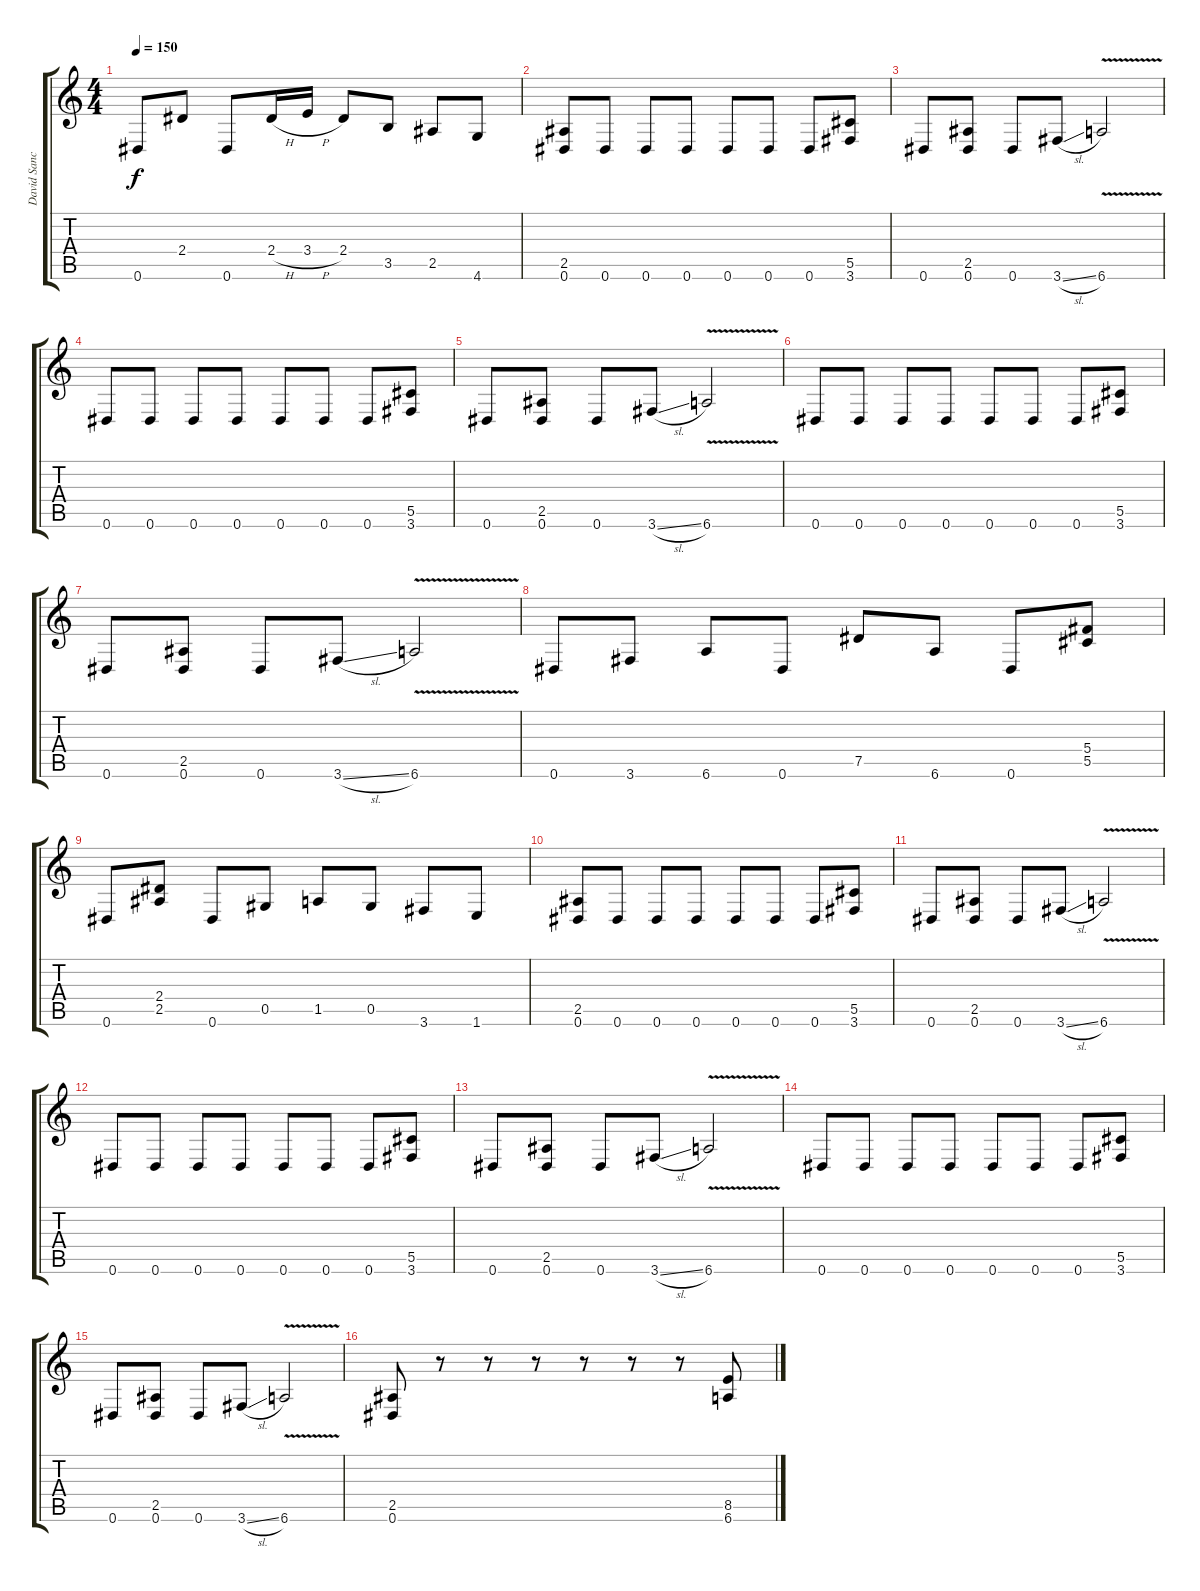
\track ("David Sanchez" "David Sanc") {instrument distortionguitar}
\staff {score tabs}
\tuning (Eb4 Bb3 Gb3 Db3 Ab2 Eb2) {hide}
\ts (4 4)
\tempo 150
\clef g2
\ks c
0.6.8{dy f} 2.4.8 0.6.8 2.4{h}.16 3.4{h}.16 2.4.8 3.5.8 2.5.8 4.6.8 |
(2.5 0.6).8 0.6.8 0.6.8 0.6.8 0.6.8 0.6.8 0.6.8 (5.5 3.6).8 |
0.6.8 (2.5 0.6).8 0.6.8 3.6{sl}.8 6.6{v}.2 |
0.6.8 0.6.8 0.6.8 0.6.8 0.6.8 0.6.8 0.6.8 (5.5 3.6).8 |
0.6.8 (2.5 0.6).8 0.6.8 3.6{sl}.8 6.6{v}.2 |
0.6.8 0.6.8 0.6.8 0.6.8 0.6.8 0.6.8 0.6.8 (5.5 3.6).8 |
0.6.8 (2.5 0.6).8 0.6.8 3.6{sl}.8 6.6{v}.2 |
0.6.8 3.6.8 6.6.8 0.6.8 7.5.8 6.6.8 0.6.8 (5.4 5.5).8 |
0.6.8 (2.4 2.5).8 0.6.8 0.5.8 1.5.8 0.5.8 3.6.8 1.6.8 |
(2.5 0.6).8 0.6.8 0.6.8 0.6.8 0.6.8 0.6.8 0.6.8 (5.5 3.6).8 |
0.6.8 (2.5 0.6).8 0.6.8 3.6{sl}.8 6.6{v}.2 |
0.6.8 0.6.8 0.6.8 0.6.8 0.6.8 0.6.8 0.6.8 (5.5 3.6).8 |
0.6.8 (2.5 0.6).8 0.6.8 3.6{sl}.8 6.6{v}.2 |
0.6.8 0.6.8 0.6.8 0.6.8 0.6.8 0.6.8 0.6.8 (5.5 3.6).8 |
0.6.8 (2.5 0.6).8 0.6.8 3.6{sl}.8 6.6{v}.2 |
(2.5 0.6).8 r.8 r.8 r.8 r.8 r.8 r.8 (8.5 6.6).8
